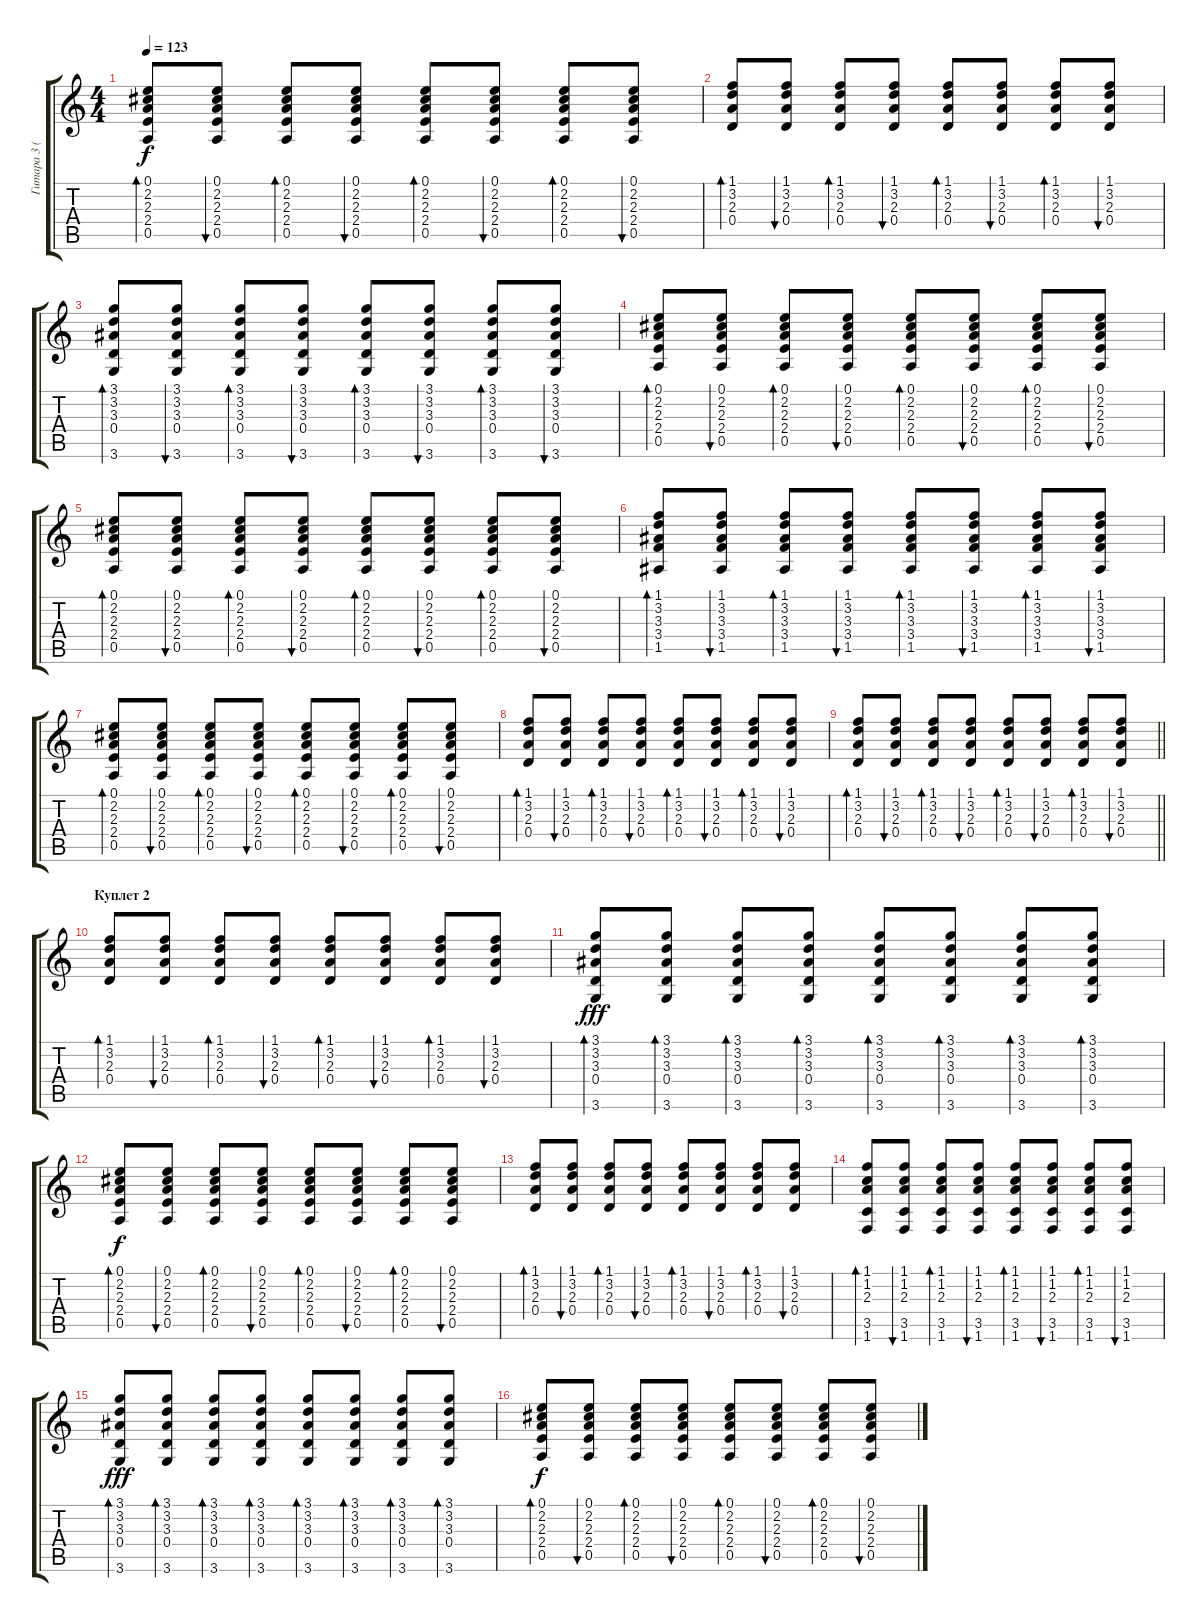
\track ("Гитара 3 (ритм)" "Гитара 3 (") {instrument acousticguitarsteel}
\staff {score tabs}
\tuning (E4 B3 G3 D3 A2 E2) {hide}
\ts (4 4)
\tempo 123
\clef g2
\ks c
(0.1 2.2 2.3 2.4 0.5).8{bd 60 dy f} (0.1 2.2 2.3 2.4 0.5).8{bu 60} (0.1 2.2 2.3 2.4 0.5).8{bd 60} (0.1 2.2 2.3 2.4 0.5).8{bu 60} (0.1 2.2 2.3 2.4 0.5).8{bd 60} (0.1 2.2 2.3 2.4 0.5).8{bu 60} (0.1 2.2 2.3 2.4 0.5).8{bd 60} (0.1 2.2 2.3 2.4 0.5).8{bu 60} |
(1.1 3.2 2.3 0.4).8{bd 60} (1.1 3.2 2.3 0.4).8{bu 60} (1.1 3.2 2.3 0.4).8{bd 60} (1.1 3.2 2.3 0.4).8{bu 60} (1.1 3.2 2.3 0.4).8{bd 60} (1.1 3.2 2.3 0.4).8{bu 60} (1.1 3.2 2.3 0.4).8{bd 60} (1.1 3.2 2.3 0.4).8{bu 60} |
(3.1 3.2 3.3 0.4 3.6).8{bd 60} (3.1 3.2 3.3 0.4 3.6).8{bu 60} (3.1 3.2 3.3 0.4 3.6).8{bd 60} (3.1 3.2 3.3 0.4 3.6).8{bu 60} (3.1 3.2 3.3 0.4 3.6).8{bd 60} (3.1 3.2 3.3 0.4 3.6).8{bu 60} (3.1 3.2 3.3 0.4 3.6).8{bd 60} (3.1 3.2 3.3 0.4 3.6).8{bu 60} |
(0.1 2.2 2.3 2.4 0.5).8{bd 60} (0.1 2.2 2.3 2.4 0.5).8{bu 60} (0.1 2.2 2.3 2.4 0.5).8{bd 60} (0.1 2.2 2.3 2.4 0.5).8{bu 60} (0.1 2.2 2.3 2.4 0.5).8{bd 60} (0.1 2.2 2.3 2.4 0.5).8{bu 60} (0.1 2.2 2.3 2.4 0.5).8{bd 60} (0.1 2.2 2.3 2.4 0.5).8{bu 60} |
(0.1 2.2 2.3 2.4 0.5).8{bd 60} (0.1 2.2 2.3 2.4 0.5).8{bu 60} (0.1 2.2 2.3 2.4 0.5).8{bd 60} (0.1 2.2 2.3 2.4 0.5).8{bu 60} (0.1 2.2 2.3 2.4 0.5).8{bd 60} (0.1 2.2 2.3 2.4 0.5).8{bu 60} (0.1 2.2 2.3 2.4 0.5).8{bd 60} (0.1 2.2 2.3 2.4 0.5).8{bu 60} |
(1.1 3.2 3.3 3.4 1.5).8{bd 60} (1.1 3.2 3.3 3.4 1.5).8{bu 60} (1.1 3.2 3.3 3.4 1.5).8{bd 60} (1.1 3.2 3.3 3.4 1.5).8{bu 60} (1.1 3.2 3.3 3.4 1.5).8{bd 60} (1.1 3.2 3.3 3.4 1.5).8{bu 60} (1.1 3.2 3.3 3.4 1.5).8{bd 60} (1.1 3.2 3.3 3.4 1.5).8{bu 60} |
(0.1 2.2 2.3 2.4 0.5).8{bd 60} (0.1 2.2 2.3 2.4 0.5).8{bu 60} (0.1 2.2 2.3 2.4 0.5).8{bd 60} (0.1 2.2 2.3 2.4 0.5).8{bu 60} (0.1 2.2 2.3 2.4 0.5).8{bd 60} (0.1 2.2 2.3 2.4 0.5).8{bu 60} (0.1 2.2 2.3 2.4 0.5).8{bd 60} (0.1 2.2 2.3 2.4 0.5).8{bu 60} |
(1.1 3.2 2.3 0.4).8{bd 60} (1.1 3.2 2.3 0.4).8{bu 60} (1.1 3.2 2.3 0.4).8{bd 60} (1.1 3.2 2.3 0.4).8{bu 60} (1.1 3.2 2.3 0.4).8{bd 60} (1.1 3.2 2.3 0.4).8{bu 60} (1.1 3.2 2.3 0.4).8{bd 60} (1.1 3.2 2.3 0.4).8{bu 60} |
\barLineRight lightlight
(1.1 3.2 2.3 0.4).8{bd 60} (1.1 3.2 2.3 0.4).8{bu 60} (1.1 3.2 2.3 0.4).8{bd 60} (1.1 3.2 2.3 0.4).8{bu 60} (1.1 3.2 2.3 0.4).8{bd 60} (1.1 3.2 2.3 0.4).8{bu 60} (1.1 3.2 2.3 0.4).8{bd 60} (1.1 3.2 2.3 0.4).8{bu 60} |
\section ("" "Куплет 2")
(1.1 3.2 2.3 0.4).8{bd 60} (1.1 3.2 2.3 0.4).8{bu 60} (1.1 3.2 2.3 0.4).8{bd 60} (1.1 3.2 2.3 0.4).8{bu 60} (1.1 3.2 2.3 0.4).8{bd 60} (1.1 3.2 2.3 0.4).8{bu 60} (1.1 3.2 2.3 0.4).8{bd 60} (1.1 3.2 2.3 0.4).8{bu 60} |
(3.1 3.2 3.3 0.4 3.6).8{bd 60 dy fff} (3.1 3.2 3.3 0.4 3.6).8{bd 60} (3.1 3.2 3.3 0.4 3.6).8{bd 60} (3.1 3.2 3.3 0.4 3.6).8{bd 60} (3.1 3.2 3.3 0.4 3.6).8{bd 60} (3.1 3.2 3.3 0.4 3.6).8{bd 60} (3.1 3.2 3.3 0.4 3.6).8{bd 60} (3.1 3.2 3.3 0.4 3.6).8{bd 60} |
(0.1 2.2 2.3 2.4 0.5).8{bd 60 dy f} (0.1 2.2 2.3 2.4 0.5).8{bu 60} (0.1 2.2 2.3 2.4 0.5).8{bd 60} (0.1 2.2 2.3 2.4 0.5).8{bu 60} (0.1 2.2 2.3 2.4 0.5).8{bd 60} (0.1 2.2 2.3 2.4 0.5).8{bu 60} (0.1 2.2 2.3 2.4 0.5).8{bd 60} (0.1 2.2 2.3 2.4 0.5).8{bu 60} |
(1.1 3.2 2.3 0.4).8{bd 60} (1.1 3.2 2.3 0.4).8{bu 60} (1.1 3.2 2.3 0.4).8{bd 60} (1.1 3.2 2.3 0.4).8{bu 60} (1.1 3.2 2.3 0.4).8{bd 60} (1.1 3.2 2.3 0.4).8{bu 60} (1.1 3.2 2.3 0.4).8{bd 60} (1.1 3.2 2.3 0.4).8{bu 60} |
(1.1 1.2 2.3 3.5 1.6).8{bd 60} (1.1 1.2 2.3 3.5 1.6).8{bu 60} (1.1 1.2 2.3 3.5 1.6).8{bd 60} (1.1 1.2 2.3 3.5 1.6).8{bu 60} (1.1 1.2 2.3 3.5 1.6).8{bd 60} (1.1 1.2 2.3 3.5 1.6).8{bu 60} (1.1 1.2 2.3 3.5 1.6).8{bd 60} (1.1 1.2 2.3 3.5 1.6).8{bu 60} |
(3.1 3.2 3.3 0.4 3.6).8{bd 60 dy fff} (3.1 3.2 3.3 0.4 3.6).8{bd 60} (3.1 3.2 3.3 0.4 3.6).8{bd 60} (3.1 3.2 3.3 0.4 3.6).8{bd 60} (3.1 3.2 3.3 0.4 3.6).8{bd 60} (3.1 3.2 3.3 0.4 3.6).8{bd 60} (3.1 3.2 3.3 0.4 3.6).8{bd 60} (3.1 3.2 3.3 0.4 3.6).8{bd 60} |
(0.1 2.2 2.3 2.4 0.5).8{bd 60 dy f} (0.1 2.2 2.3 2.4 0.5).8{bu 60} (0.1 2.2 2.3 2.4 0.5).8{bd 60} (0.1 2.2 2.3 2.4 0.5).8{bu 60} (0.1 2.2 2.3 2.4 0.5).8{bd 60} (0.1 2.2 2.3 2.4 0.5).8{bu 60} (0.1 2.2 2.3 2.4 0.5).8{bd 60} (0.1 2.2 2.3 2.4 0.5).8{bu 60}
